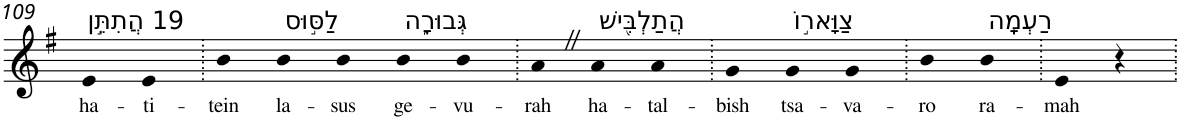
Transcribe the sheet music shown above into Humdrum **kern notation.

**kern	**text
*part1	*part1
*staff1	*staff1
*I"Piano	*
*I'Pno	*
!!LO:PB:g=z
*clefG2	*
*k[f#]	*
*G:	*
=109	=109
!LO:TX:a:t=19 הֲתִתֵּ֣ן	!
!	!LO:LY:b
4e	ha-
!	!LO:LY:b
4e	-ti-
=110.	=110.
!	!LO:LY:b
4b	-tein
!LO:TX:a:t=לַסּ֣וּס	!
!	!LO:LY:b
4b	la-
!	!LO:LY:b
4b	-sus
!LO:TX:a:t=גְּבוּרָ֑ה	!
!	!LO:LY:b
4b	ge-
!	!LO:LY:b
4b	-vu-
=111.	=111.
!	!LO:LY:b
4aZ	-rah
!LO:TX:a:t=הֲתַלְבִּ֖ישׁ	!
!	!LO:LY:b
4a	ha-
!	!LO:LY:b
4a	-tal-
=112.	=112.
!	!LO:LY:b
4g	-bish
!LO:TX:a:t=צַוָּאר֣וֹ	!
!	!LO:LY:b
4g	tsa-
!	!LO:LY:b
4g	-va-
=113.	=113.
!	!LO:LY:b
4b	-ro
!LO:TX:a:t=רַעְמָֽה	!
!	!LO:LY:b
4b	ra-
=114.	=114.
!	!LO:LY:b
4e	-mah
4r	.
=.	=.
*-	*-
